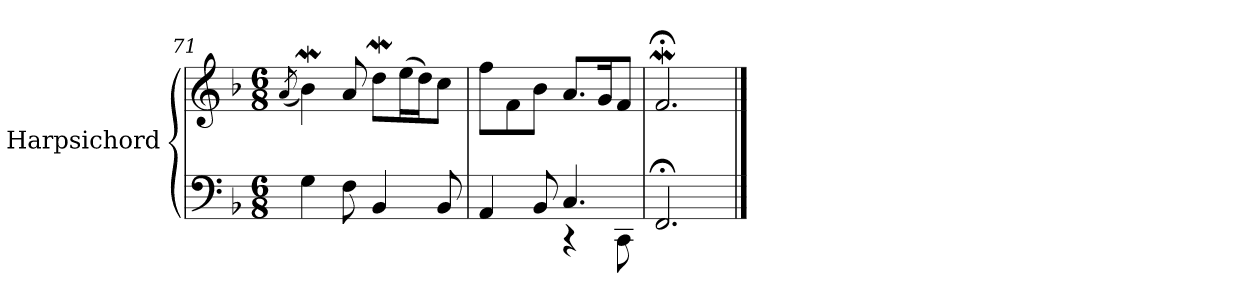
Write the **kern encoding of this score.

**kern	**kern
*part1	*part1
*staff2	*staff1
*I"Harpsichord	*
*I'Hpschd	*
*clefF4	*clefG2
*k[b-]	*k[b-]
*M6/8	*M6/8
=71	=71
.	(8qa/
4G\	4b-w\)
8F\	8a/
4BB-/	8ddW\L
.	(16ee\L
.	16dd\J)
8BB-/	8cc\J
=72	=72
*^	*
4AA/	4.ryy	8ff\L
.	.	8f\
8BB-/	.	8b-\J
4.C/	4r	8.a/L
.	.	16g/K
.	8CC\	8f/J
*v	*v	*
=73	=73
2.FF;/	2.f;<w/
==	==
*-	*-
